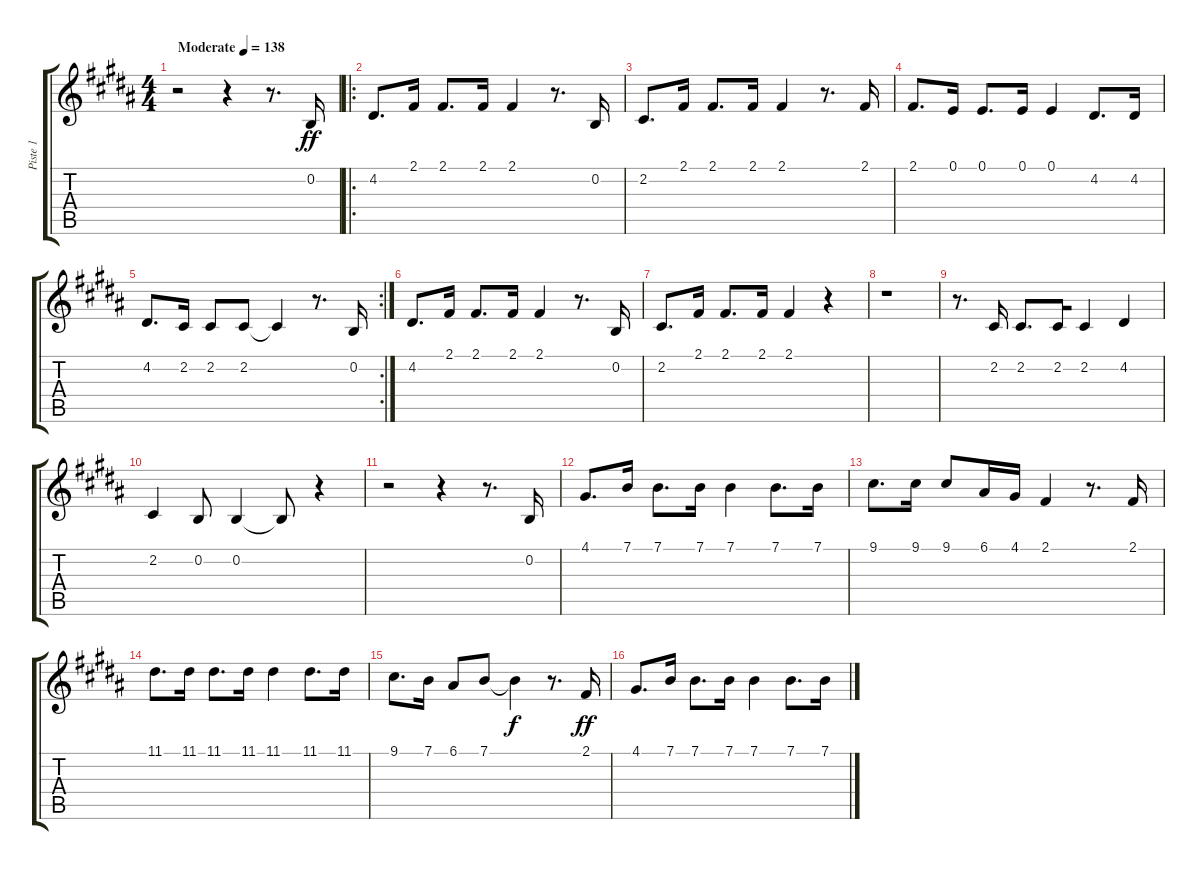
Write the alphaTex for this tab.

\track ("Piste 1" "Piste 1") {instrument altosax}
\staff {score tabs}
\tuning (E4 B3 G3 D3 A2 E2) {hide}
\ts (4 4)
\tempo (138 "Moderate")
\clef g2
\ks b
r.2{dy ff instrument altosax} r.4 r.8{d} 0.2.16 |
\ro
4.2.8{d} 2.1.16 2.1.8{d} 2.1.16 2.1.4 r.8{d} 0.2.16 |
2.2.8{d} 2.1.16 2.1.8{d beam merge} 2.1.16 2.1.4 r.8{d} 2.1.16 |
2.1.8{d} 0.1.16 0.1.8{d beam merge} 0.1.16 0.1.4{beam split} 4.2.8{d beam merge} 4.2.16 |
\rc 2
4.2.8{d} 2.2.16 2.2.8 2.2.8 2.2{t}.4 r.8{d} 0.2.16 |
4.2.8{d} 2.1.16 2.1.8{d} 2.1.16 2.1.4 r.8{d} 0.2.16 |
2.2.8{d} 2.1.16 2.1.8{d} 2.1.16 2.1.4 r.4 |
r.1 |
r.8{d} 2.2.16 2.2.8{d} 2.2.16{beam merge} 2.2.4 4.2.4 |
2.2.4 0.2.8 0.2.4 0.2{t}.8 r.4 |
r.2 r.4 r.8{d} 0.2.16 |
4.1.8{d} 7.1.16 7.1.8{d} 7.1.16 7.1.4 7.1.8{d} 7.1.16 |
9.1.8{d} 9.1.16 9.1.8 6.1.16 4.1.16 2.1.4 r.8{d} 2.1.16 |
11.1.8{d} 11.1.16 11.1.8{d} 11.1.16 11.1.4 11.1.8{d} 11.1.16 |
9.1.8{d} 7.1.16 6.1.8 7.1.8 7.1{t}.4{dy f} r.8{d} 2.1.16{dy ff} |
4.1.8{d} 7.1.16 7.1.8{d} 7.1.16 7.1.4 7.1.8{d} 7.1.16
